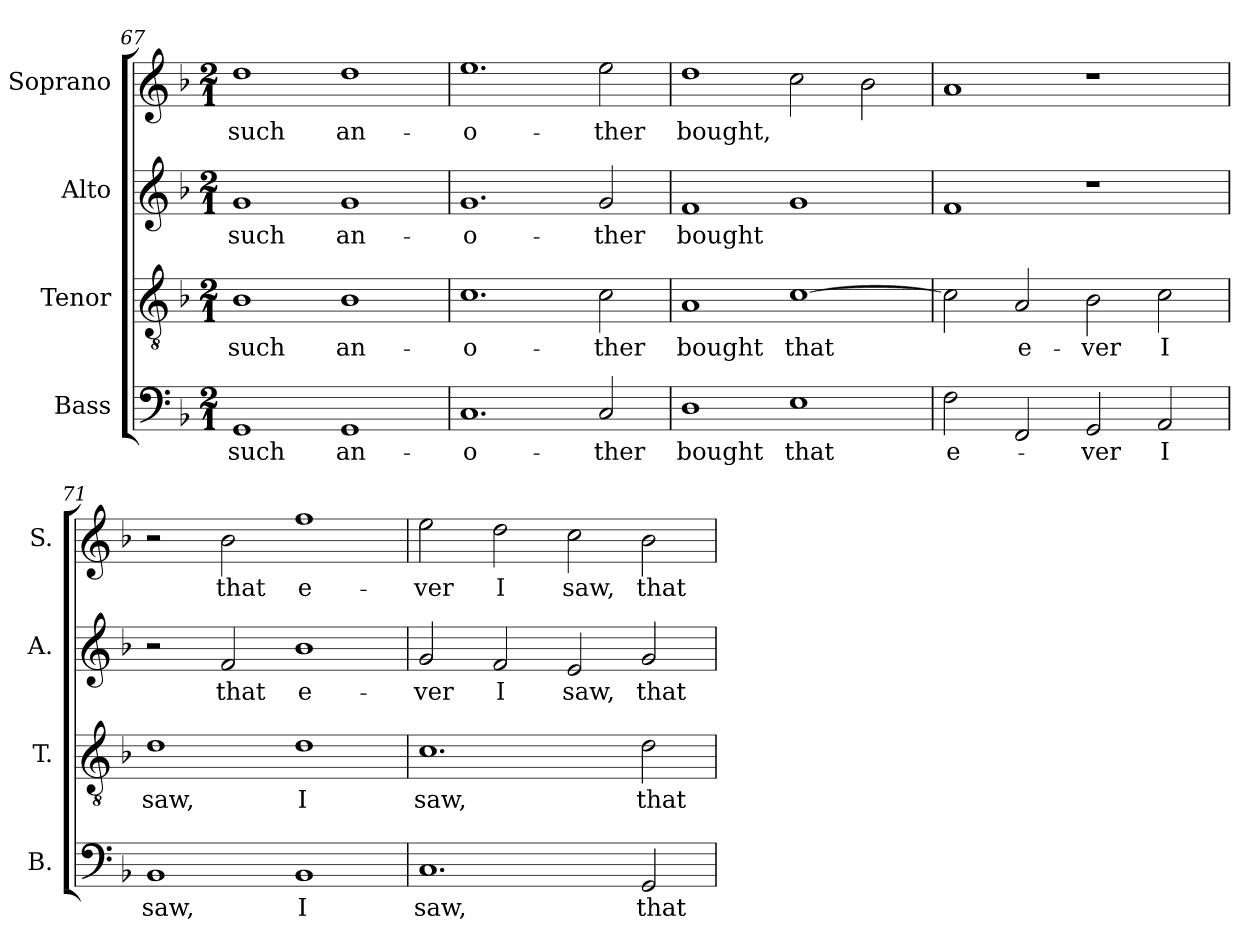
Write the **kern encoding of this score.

**kern	**text	**kern	**text	**kern	**text	**kern	**text
*part4	*part4	*part3	*part3	*part2	*part2	*part1	*part1
*staff4	*staff4	*staff3	*staff3	*staff2	*staff2	*staff1	*staff1
*I"Bass	*	*I"Tenor	*	*I"Alto	*	*I"Soprano	*
*I'B.	*	*I'T.	*	*I'A.	*	*I'S.	*
*clefF4	*	*clefGv2	*	*clefG2	*	*clefG2	*
*	*	*ITrd7c12	*	*	*	*	*
*k[b-]	*	*k[b-]	*	*k[b-]	*	*k[b-]	*
*F:	*	*F:	*	*F:	*	*F:	*
*M2/1	*	*M2/1	*	*M2/1	*	*M2/1	*
=67	=67	=67	=67	=67	=67	=67	=67
!	!LO:LY:b:color=#000000	!	!	!	!	!	!
!	!	!	!LO:LY:b:color=#000000	!	!	!	!
!	!	!	!	!	!LO:LY:b:color=#000000	!	!
!	!	!	!	!	!	!	!LO:LY:b:color=#000000
1GGi	such	1BB-i	such	1gi	such	1ddi	such
!	!LO:LY:b:color=#000000	!	!	!	!	!	!
!	!	!	!LO:LY:b:color=#000000	!	!	!	!
!	!	!	!	!	!LO:LY:b:color=#000000	!	!
!	!	!	!	!	!	!	!LO:LY:b:color=#000000
1GGi	an-	1BB-i	an-	1gi	an-	1ddi	an-
!!LO:PB:g=z
=68	=68	=68	=68	=68	=68	=68	=68
!	!LO:LY:b:color=#000000	!	!	!	!	!	!
!	!	!	!LO:LY:b:color=#000000	!	!	!	!
!	!	!	!	!	!LO:LY:b:color=#000000	!	!
!	!	!	!	!	!	!	!LO:LY:b:color=#000000
1.Ci	-o-	1.Ci	-o-	1.gi	-o-	1.eei	-o-
!	!LO:LY:b:color=#000000	!	!	!	!	!	!
!	!	!	!LO:LY:b:color=#000000	!	!	!	!
!	!	!	!	!	!LO:LY:b:color=#000000	!	!
!	!	!	!	!	!	!	!LO:LY:b:color=#000000
2Ci/	-ther	2Ci\	-ther	2gi/	-ther	2eei\	-ther
=69	=69	=69	=69	=69	=69	=69	=69
!	!LO:LY:b:color=#000000	!	!	!	!	!	!
!	!	!	!LO:LY:b:color=#000000	!	!	!	!
!	!	!	!	!	!LO:LY:b:color=#000000	!	!
!	!	!	!	!	!	!	!LO:LY:b:color=#000000
1Di	bought	1AAi	bought	1fi	bought	1ddi	bought,
!	!LO:LY:b:color=#000000	!	!	!	!	!	!
!	!	!	!LO:LY:b:color=#000000	!	!	!	!
1Ei	that	[>1Ci	that	1gi	.	2cci\	.
.	.	.	.	.	.	2b-i\	.
=70	=70	=70	=70	=70	=70	=70	=70
!	!LO:LY:b:color=#000000	!	!	!	!	!	!
2Fi\	e-	2Ci\]	.	1fi	.	1ai	.
!	!	!	!LO:LY:b:color=#000000	!	!	!	!
2FFi/	.	2AAi/	e-	.	.	.	.
!	!LO:LY:b:color=#000000	!	!	!	!	!	!
!	!	!	!LO:LY:b:color=#000000	!	!	!	!
2GGi/	-ver	2BB-i\	-ver	1r	.	1r	.
!	!LO:LY:b:color=#000000	!	!	!	!	!	!
!	!	!	!LO:LY:b:color=#000000	!	!	!	!
2AAi/	I	2Ci\	I	.	.	.	.
=71	=71	=71	=71	=71	=71	=71	=71
!	!LO:LY:b:color=#000000	!	!	!	!	!	!
!	!	!	!LO:LY:b:color=#000000	!	!	!	!
1BB-i	saw,	1Di	saw,	2r	.	2r	.
!	!	!	!	!	!LO:LY:b:color=#000000	!	!
!	!	!	!	!	!	!	!LO:LY:b:color=#000000
.	.	.	.	2fi/	that	2b-i\	that
!	!LO:LY:b:color=#000000	!	!	!	!	!	!
!	!	!	!LO:LY:b:color=#000000	!	!	!	!
!	!	!	!	!	!LO:LY:b:color=#000000	!	!
!	!	!	!	!	!	!	!LO:LY:b:color=#000000
1BB-i	I	1Di	I	1b-i	e-	1ffi	e-
=72	=72	=72	=72	=72	=72	=72	=72
!	!LO:LY:b:color=#000000	!	!	!	!	!	!
!	!	!	!LO:LY:b:color=#000000	!	!	!	!
!	!	!	!	!	!LO:LY:b:color=#000000	!	!
!	!	!	!	!	!	!	!LO:LY:b:color=#000000
1.Ci	saw,	1.Ci	saw,	2gi/	-ver	2eei\	-ver
!	!	!	!	!	!LO:LY:b:color=#000000	!	!
!	!	!	!	!	!	!	!LO:LY:b:color=#000000
.	.	.	.	2fi/	I	2ddi\	I
!	!	!	!	!	!LO:LY:b:color=#000000	!	!
!	!	!	!	!	!	!	!LO:LY:b:color=#000000
.	.	.	.	2ei/	saw,	2cci\	saw,
!	!LO:LY:b:color=#000000	!	!	!	!	!	!
!	!	!	!LO:LY:b:color=#000000	!	!	!	!
!	!	!	!	!	!LO:LY:b:color=#000000	!	!
!	!	!	!	!	!	!	!LO:LY:b:color=#000000
2GGi/	that	2Di\	that	2gi/	that	2b-i\	that
=	=	=	=	=	=	=	=
*-	*-	*-	*-	*-	*-	*-	*-
